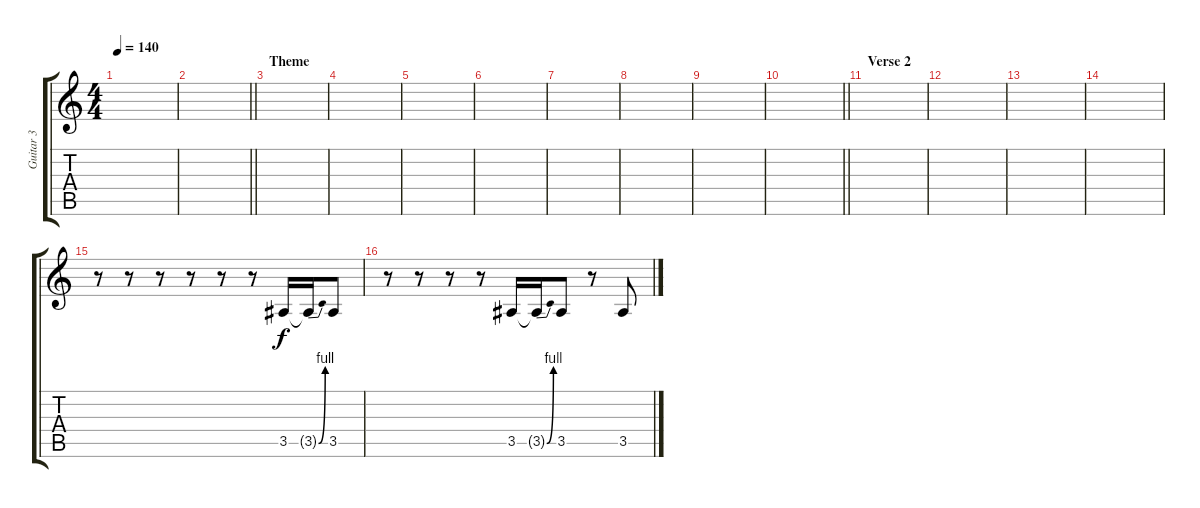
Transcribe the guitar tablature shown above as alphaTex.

\track ("Guitar 3" "Guitar 3") {instrument distortionguitar}
\staff {score tabs}
\tuning (D4 A3 F3 C3 G2 C2) {hide}
\ts (4 4)
\tempo 140
\clef g2
\ks c
|
\barLineRight lightlight
|
\section ("" "Theme")
|
|
|
|
|
|
|
\barLineRight lightlight
|
\section ("" "Verse 2")
|
|
|
|
r.8 r.8 r.8 r.8 r.8 r.8 3.5.16 3.5{be (bend 0 0 60 4) t}.16 3.5.8 |
r.8 r.8 r.8 r.8 3.5.16 3.5{be (bend 0 0 60 4) t}.16 3.5.8 r.8 3.5.8
